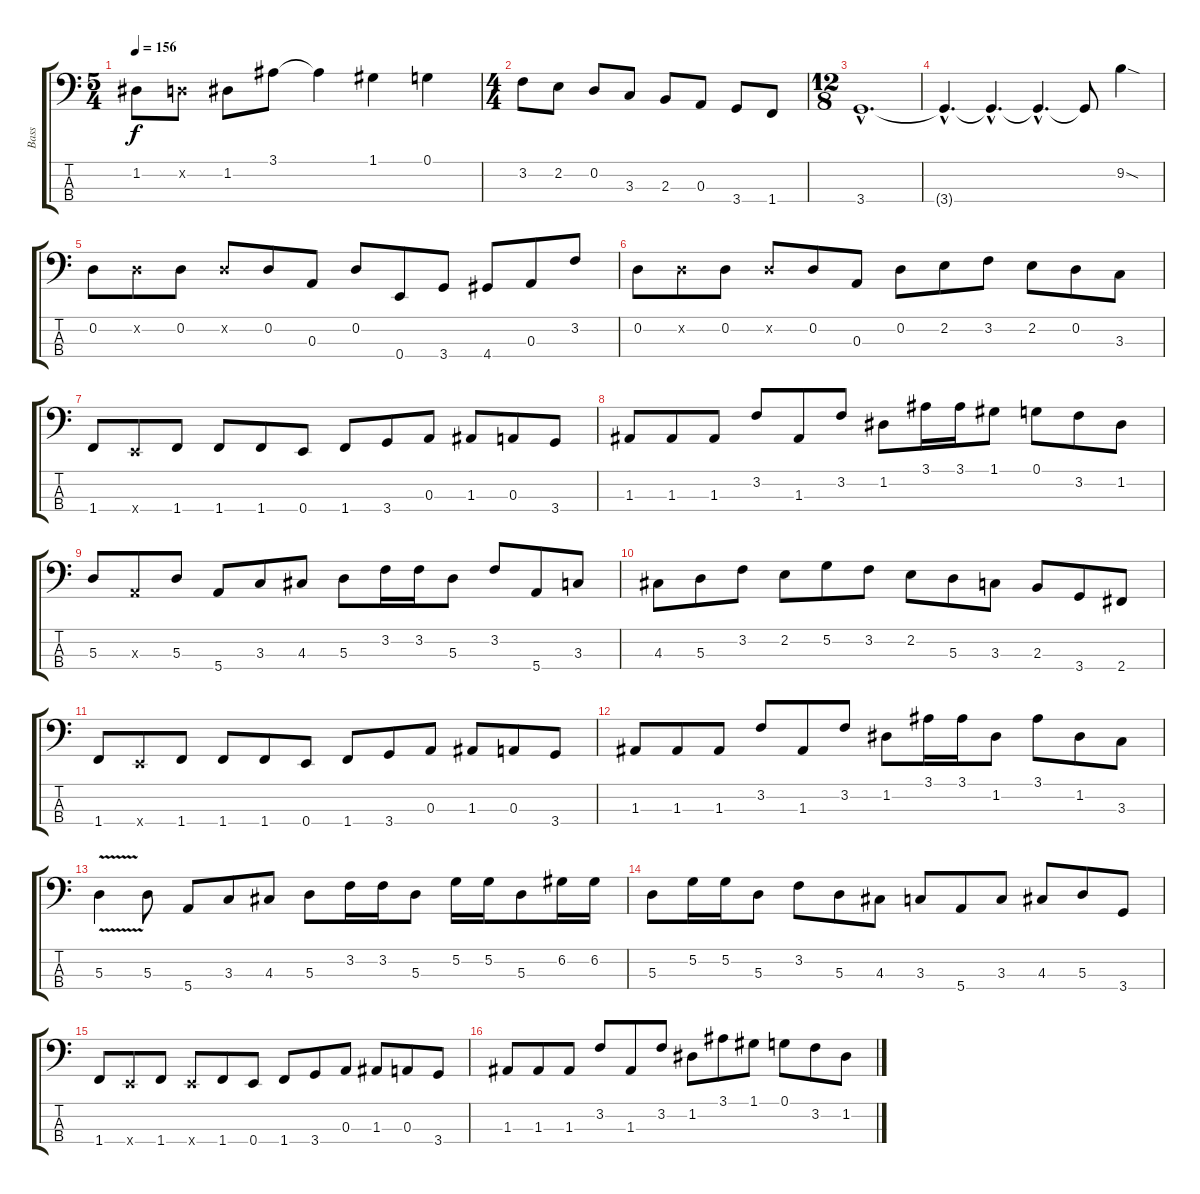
\track ("Bass" "Bass") {instrument electricbassfinger}
\staff {score tabs}
\tuning (G2 D2 A1 E1) {hide}
\ts (5 4)
\tempo 156
\clef f4
\ks c
1.2.8{dy f} 0.2{x}.8 1.2.8 3.1.8 3.1{t}.4 1.1.4 0.1.4 |
\ts (4 4)
3.2.8 2.2.8 0.2.8 3.3.8 2.3.8 0.3.8 3.4.8 1.4.8 |
\ts (12 8)
3.4{hac}.1{d} |
3.4{hac t}.4{d} 3.4{hac t}.4{d} 3.4{hac t}.4{d} 3.4{t}.8 9.2{sod}.4 |
0.2.8 0.2{x}.8 0.2.8 0.2{x}.8 0.2.8 0.3.8 0.2.8 0.4.8 3.4.8 4.4.8 0.3.8 3.2.8 |
0.2.8 0.2{x}.8 0.2.8 0.2{x}.8 0.2.8 0.3.8 0.2.8 2.2.8 3.2.8 2.2.8 0.2.8 3.3.8 |
1.4.8 0.4{x}.8 1.4.8 1.4.8 1.4.8 0.4.8 1.4.8 3.4.8 0.3.8 1.3.8 0.3.8 3.4.8 |
1.3.8 1.3.8 1.3.8 3.2.8 1.3.8 3.2.8 1.2.8 3.1.16 3.1.16 1.1.8 0.1.8 3.2.8 1.2.8 |
5.3.8 0.3{x}.8 5.3.8 5.4.8 3.3.8 4.3.8 5.3.8 3.2.16 3.2.16 5.3.8 3.2.8 5.4.8 3.3.8 |
4.3.8 5.3.8 3.2.8 2.2.8 5.2.8 3.2.8 2.2.8 5.3.8 3.3.8 2.3.8 3.4.8 2.4.8 |
1.4.8 0.4{x}.8 1.4.8 1.4.8 1.4.8 0.4.8 1.4.8 3.4.8 0.3.8 1.3.8 0.3.8 3.4.8 |
1.3.8 1.3.8 1.3.8 3.2.8 1.3.8 3.2.8 1.2.8 3.1.16 3.1.16 1.2.8 3.1.8 1.2.8 3.3.8 |
5.3{v}.4 5.3.8 5.4.8 3.3.8 4.3.8 5.3.8 3.2.16 3.2.16 5.3.8 5.2.16 5.2.16 5.3.8 6.2.16 6.2.16 |
5.3.8 5.2.16 5.2.16 5.3.8 3.2.8 5.3.8 4.3.8 3.3.8 5.4.8 3.3.8 4.3.8 5.3.8 3.4.8 |
1.4.8 0.4{x}.8 1.4.8 0.4{x}.8 1.4.8 0.4.8 1.4.8 3.4.8 0.3.8 1.3.8 0.3.8 3.4.8 |
1.3.8 1.3.8 1.3.8 3.2.8 1.3.8 3.2.8 1.2.8 3.1.8 1.1.8 0.1.8 3.2.8 1.2.8
